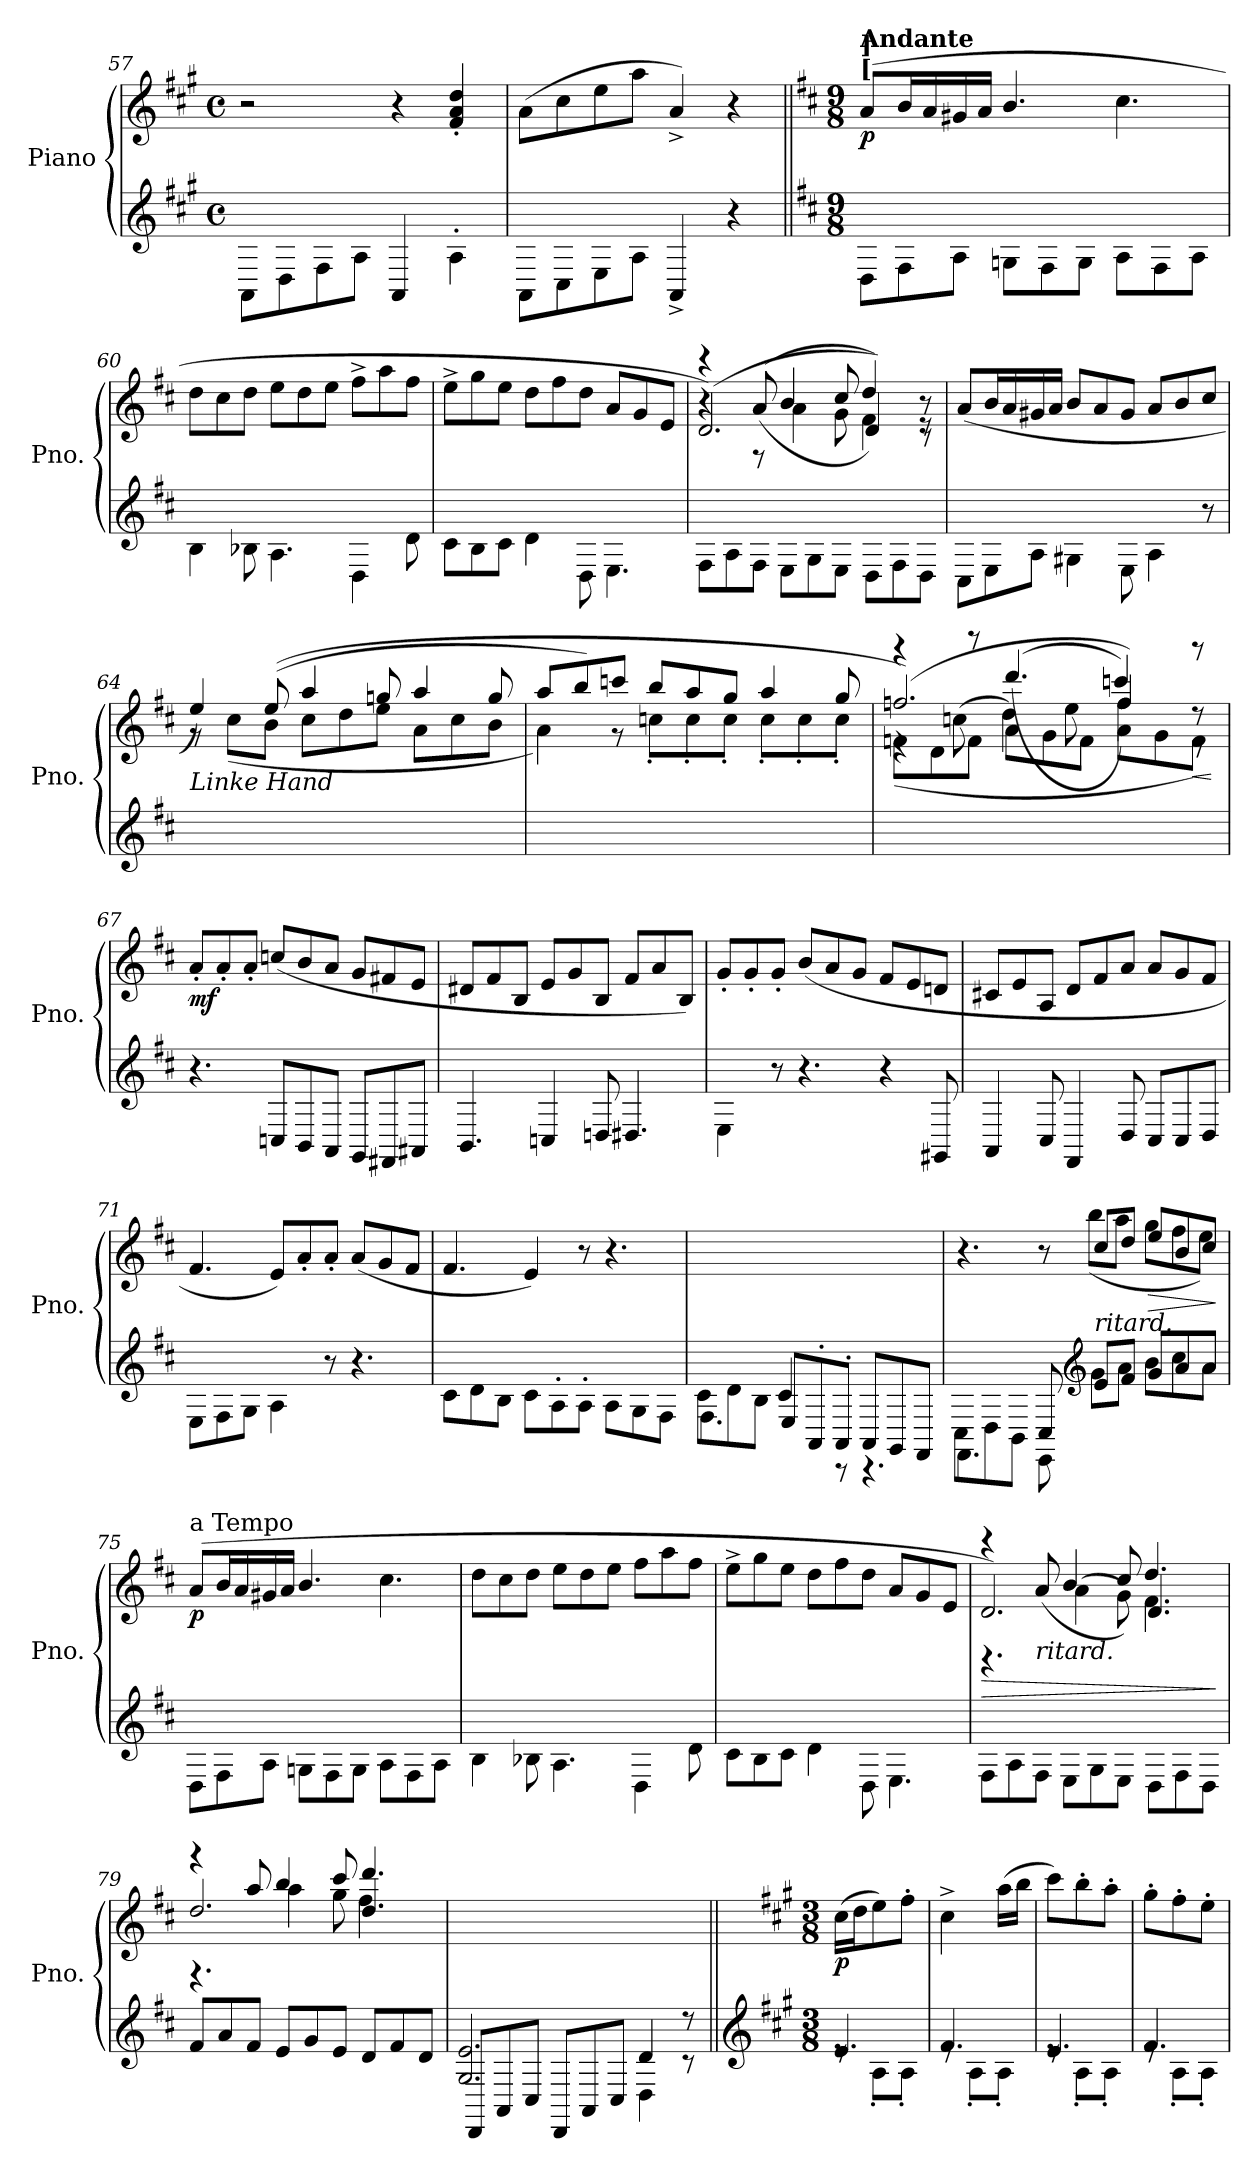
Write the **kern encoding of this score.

**kern	**kern	**dynam
*part1	*part1	*part1
*staff2	*staff1	*staff1/2
*I"Piano	*	*
*I'Pno.	*	*
*clefG2	*clefG2	*
*k[f#c#g#]	*k[f#c#g#]	*
*M4/4	*M4/4	*
*met(c)	*met(c)	*
=57	=57	=57
8AA\L	2r	.
8D\	.	.
8F#\	.	.
8A\J	.	.
4AA/	4r	.
4A'\	4f#/' 4a/' 4dd/'	.
=58	=58	=58
8AA\L	(>8a\L	.
8C#\	8cc#\	.
8E\	8ee\	.
8A\J	8aa\J	.
4AA^/	4a^/)	.
4r	4r	.
=59||	=59||	=59||
*k[f#c#]	*k[f#c#]	*
*M9/8	*M9/8	*
*	*MM95	*
!	!LO:TX:a:B:t=Andante	!
!	!LO:TX:a:B:t=[	!
!	!LO:TX:a:B:t=]	!
!	!	!LO:DY:b
8D\L	(>8a/L	p
8F#\	16b/L	.
.	16a/	.
8A\J	16g#X/	.
.	16a/JJ	.
8Gn\L	4.b/	.
8F#\	.	.
8G\J	.	.
8A\L	4.cc#\	.
8F#\	.	.
8A\J	.	.
!!LO:LB:g=z
=60	=60	=60
4B\	8dd\L	.
.	8cc#\	.
8B-X\	8dd\J	.
4.A\	8ee\L	.
.	8dd\	.
.	8ee\J	.
4D\	8ff#^\L	.
.	8aa\	.
8d\	8ff#\J	.
=61	=61	=61
8c#\L	8ee^\L	.
8B\	8gg\	.
8c#\J	8ee\J	.
4d\	8dd\L	.
.	8ff#\	.
8D\	8dd\J	.
4.E\	8a/L	.
.	8g/	.
.	8e/J	.
=62	=62	=62
*	*^	*
*	*	*^	*
8F#\L	(<2.d/)	4rccc	4r	.
8A\	.	.	.	.
8F#\J	.	(<(<8a/	8rF	.
8E\L	.	4b/	4a\	.
8G\	.	.	.	.
8E\J	.	8cc#/	8g\	.
8D\L	4d/)	4dd/))	4f#\	.
8F#\	.	.	.	.
8D\J	8rc	8re	8r	.
*	*v	*v	*v	*
=63	=63	=63
8C#\L	(>8a/L	.
8E\	16b/L	.
.	16a/	.
8A\J	16g#X/	.
.	16a/JJ	.
4G#X\	8b/L	.
.	8a/	.
8E\	8g#/J	.
4A\	8a/L	.
.	8b/	.
8r	8cc#/J	.
!!LO:PB:g=z
=64	=64	=64
*	*^	*
!	!LO:TX:b:i:t=Linke Hand	!	!
1ryy	4ee/)	8r	.
.	.	(<8cc#\L	.
.	(>(>8ee/	8b\J	.
.	4aa/	8cc#\L	.
.	.	8dd\	.
.	8ggn/	8ee\J	.
.	4aa/	8a\L	.
.	.	8cc#\	.
8ryy	8gg/	8b\J	.
=65	=65	=65	=65
1ryy	8aa/L	4a\)	.
.	8bb/)	.	.
.	8cccn/J	8r	.
.	8bb/L	8ccn'\L	.
.	8aa/	8cc'\	.
.	8gg/J	8cc'\J	.
.	4aa/	8cc'\L	.
.	.	8cc'\	.
8ryy	8gg/	8cc'\J	.
=66	=66	=66	=66
*	*^	*^	*
1ryy	(>2.ffn/)	(<8fn\L	4re	4rbbb	.
.	.	8d\	.	.	.
.	.	8f\J	(>8ccn<\	8rdddd	.
.	.	8a\L	4dd<\)	(<(<4.ddd/	.
.	.	8g\	.	.	.
.	.	8f\J	8ee<\	.	.
.	4ff/)	8a\L	4ff\	4cccn/))	.
.	.	8g\	.	.	.
!	!	!	!	!	!LO:HP:b
8ryy	8re	8f\J)	8rdd	8rbbb	<
*	*v	*v	*v	*v	*
.	.	[
=67	=67	=67
!	!	!LO:DY:b
4.r	8a'/L	mf
.	8a'/	.
.	8a'/J	.
8Cn/L	(<8ccn/L	.
8BB/	8b/	.
8AA/J	8a/J	.
8GG/L	8g/L	.
8FF#X/	8f#X/	.
8AA#X/J	8e/J	.
!!LO:LB:g=z
=68	=68	=68
4.BB/	8d#X/L	.
.	8f#/	.
.	8B/J	.
4Cn/	8e/L	.
.	8g/	.
8Dn/	8B/J	.
4.D#X/	8f#/L	.
.	8a/	.
.	8B/J)	.
=69	=69	=69
4E\	8g'/L	.
.	8g'/	.
8r	8g'/J	.
4.r	(<8b/L	.
.	8a/	.
.	8g/J	.
4r	8f#/L	.
.	8e/	.
8GG#X/	8dn/J	.
=70	=70	=70
4AA/	8c#X/L	.
.	8e/	.
8C#/	8A/J	.
4FF#/	8d/L	.
.	8f#/	.
8D/	8a/J	.
8C#/L	8a/L	.
8C#/	8g/	.
8D/J	8f#/J	.
=71	=71	=71
8E\L	4.f#/	.
8F#\	.	.
8G\J	.	.
4A\	8e/L)	.
.	8a'/	.
8r	8a'/J	.
4.r	(<8a/L	.
.	8g/	.
.	8f#/J	.
=72	=72	=72
8c#\L	4.f#/	.
8d\	.	.
8B\J	.	.
8c#\L	4e/)	.
8A'\	.	.
8A'\J	8r	.
8A\L	4.r	.
8G\	.	.
8F#\J	.	.
!!LO:LB:g=z
=73	=73	=73
*^	*	*
4.F#\	8c#\L	1ryy	.
.	8d\	.	.
.	8B\J	.	.
8E/L	4c#/	.	.
8AA'/	.	.	.
8AA'/J	8r	.	.
8AA/L	4.r	.	.
8GG/	.	.	.
8FF#/J	.	8ryy	.
=74	=74	=74	=74
*	*	*^	*
4.FF#\	8C#\L	4.r	2ryy	.
.	8D\	.	.	.
.	8BB\J	.	.	.
8EE\	8C#/	8r	.	.
*clefG2	*	*	*	*
!LO:TX:a:i:t=ritard.	!	!	!	!
8e/L	8g\L	8cc#/L	(<8bb<\L	.
8f#/J	8a\J	8dd/J	8aa<\J	.
!	!	!	!	!LO:HP:b
8g/L	8b\L	8ee/L	8gg<\L	>
8a/	8cc#\	8b/	8ff#<\	.
8a/J	8a\J	8cc#/J	8ee<\J)	.
*v	*v	*	*	*
*	*v	*v	*
.	.	]
=75	=75	=75
!	!LO:TX:a:t=a Tempo	!
!	!	!LO:DY:b
8D\L	(>8a/L	p
8F#\	16b/L	.
.	16a/	.
8A\J	16g#X/	.
.	16a/JJ	.
8Gn\L	4.b/	.
8F#\	.	.
8G\J	.	.
8A\L	4.cc#\	.
8F#\	.	.
8A\J	.	.
!!LO:LB:g=z
=76	=76	=76
4B\	8dd\L	.
.	8cc#\	.
8B-X\	8dd\J	.
4.A\	8ee\L	.
.	8dd\	.
.	8ee\J	.
4D\	8ff#\L	.
.	8aa\	.
8d\	8ff#\J	.
=77	=77	=77
8c#\L	8ee^\L	.
8B\	8gg\	.
8c#\J	8ee\J	.
4d\	8dd\L	.
.	8ff#\	.
8D\	8dd\J	.
4.E\	8a/L	.
.	8g/	.
.	8e/J	.
=78	=78	=78
!	!	!LO:HP:b
*	*^	*
*	*	*^	*
8F#\L	2.d/)	4rccc	4.rBB	>
8A\	.	.	.	.
!	!	!LO:TX:b:i:t=ritard.	!	!
8F#\J	.	(<8a/	.	.
8E\L	.	4b/	(<4a\	.
8G\	.	.	.	.
8E\J	.	8cc#/)	8g\)	.
8D\L	4.d/	4.dd/	4.f#\	.
8F#\	.	.	.	.
8D\J	.	.	.	.
*	*v	*v	*v	*
.	.	]
=79	=79	=79
*	*^	*
*	*	*^	*
8f#/L	2.dd/	4rggg	4.rF	.
8a/	.	.	.	.
8f#/J	.	8aa/	.	.
8e/L	.	4bb/	4aa\	.
8g/	.	.	.	.
8e/J	.	8ccc#/	8gg\	.
8d/L	4.dd/	4.ddd/	4.ff#\	.
8f#/	.	.	.	.
8d/J	.	.	.	.
*	*	*v	*v	*
!!LO:LB:g=z
=80	=80	=80	=80
*^	*	*	*
8DD/L	2.G/ 2.e/	1ryy	1ryy	.
8AA/	.	.	.	.
8C#/J	.	.	.	.
8DD/L	.	.	.	.
8AA/	.	.	.	.
8C#/J	.	.	.	.
4D\	4d/	.	.	.
8r	8r	8ryy	8ryy	.
*	*	*v	*v	*
=81||	=81||	=81||	=81||
*clefG2	*	*	*
*k[f#c#g#]	*	*k[f#c#g#]	*
*M3/8	*	*M3/8	*
*	*	*MM144	*
*	*	*^	*
!	!	!LO:TX:a:B:t=Vivace	!	!
!	!	!	!	!LO:DY:b
*	*	*v	*v	*
4.e/	8re	(>16cc#\LL	p
.	.	16dd\J	.
.	8A'\L	8ee\)	.
.	8A'\J	8ff#'\J	.
=82	=82	=82	=82
4.f#/	8re	4cc#^\	.
.	8A'\L	.	.
.	8A'\J	(>16aa\LL	.
.	.	16bb\JJ	.
=83	=83	=83	=83
4.e/	8re	8ccc#\L)	.
.	8A'\L	8bb'\	.
.	8A'\J	8aa'\J	.
=84	=84	=84	=84
4.f#/	8re	8gg#'\L	.
.	8A'\L	8ff#'\	.
.	8A'\J	8ee'\J	.
*v	*v	*	*
=	=	=
*-	*-	*-
